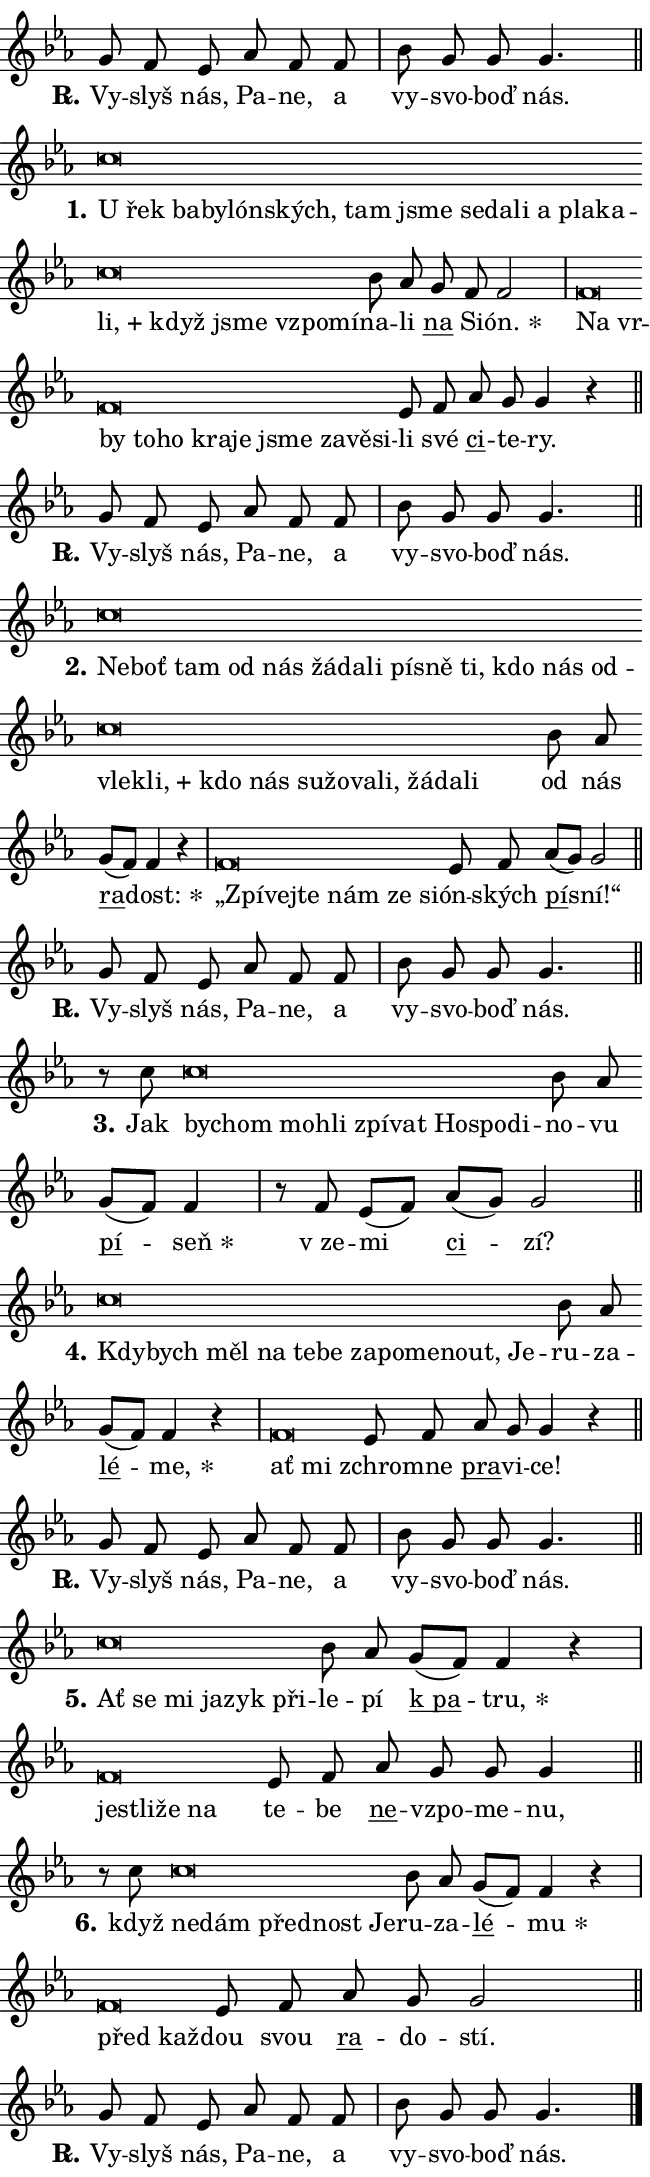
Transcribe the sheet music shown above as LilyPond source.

\version "2.24.0"
\header { tagline = "" }
\paper {
  indent = 0\cm
  top-margin = 0\cm
  right-margin = 0.13\cm % to fit lyric hyphens
  bottom-margin = 0\cm
  left-margin = 0\cm
  paper-width = 11\cm
  page-breaking = #ly:one-page-breaking
  system-system-spacing.basic-distance = #11
  score-system-spacing.basic-distance = #11
  ragged-last = ##f
}


%% Author: Thomas Morley
%% https://lists.gnu.org/archive/html/lilypond-user/2020-05/msg00002.html
#(define (line-position grob)
"Returns position of @var[grob} in current system:
   @code{'start}, if at first time-step
   @code{'end}, if at last time-step
   @code{'middle} otherwise
"
  (let* ((col (ly:item-get-column grob))
         (ln (ly:grob-object col 'left-neighbor))
         (rn (ly:grob-object col 'right-neighbor))
         (col-to-check-left (if (ly:grob? ln) ln col))
         (col-to-check-right (if (ly:grob? rn) rn col))
         (break-dir-left
           (and
             (ly:grob-property col-to-check-left 'non-musical #f)
             (ly:item-break-dir col-to-check-left)))
         (break-dir-right
           (and
             (ly:grob-property col-to-check-right 'non-musical #f)
             (ly:item-break-dir col-to-check-right))))
        (cond ((eqv? 1 break-dir-left) 'start)
              ((eqv? -1 break-dir-right) 'end)
              (else 'middle))))

#(define (tranparent-at-line-position vctor)
  (lambda (grob)
  "Relying on @code{line-position} select the relevant enry from @var{vctor}.
Used to determine transparency,"
    (case (line-position grob)
      ((end) (not (vector-ref vctor 0)))
      ((middle) (not (vector-ref vctor 1)))
      ((start) (not (vector-ref vctor 2))))))

noteHeadBreakVisibility =
#(define-music-function (break-visibility)(vector?)
"Makes @code{NoteHead}s transparent relying on @var{break-visibility}"
#{
  \override NoteHead.transparent =
    #(tranparent-at-line-position break-visibility)
#})

#(define delete-ledgers-for-transparent-note-heads
  (lambda (grob)
    "Reads whether a @code{NoteHead} is transparent.
If so this @code{NoteHead} is removed from @code{'note-heads} from
@var{grob}, which is supposed to be @code{LedgerLineSpanner}.
As a result ledgers are not printed for this @code{NoteHead}"
    (let* ((nhds-array (ly:grob-object grob 'note-heads))
           (nhds-list
             (if (ly:grob-array? nhds-array)
                 (ly:grob-array->list nhds-array)
                 '()))
           ;; Relies on the transparent-property being done before
           ;; Staff.LedgerLineSpanner.after-line-breaking is executed.
           ;; This is fragile ...
           (to-keep
             (remove
               (lambda (nhd)
                 (ly:grob-property nhd 'transparent #f))
               nhds-list)))
      ;; TODO find a better method to iterate over grob-arrays, similiar
      ;; to filter/remove etc for lists
      ;; For now rebuilt from scratch
      (set! (ly:grob-object grob 'note-heads)  '())
      (for-each
        (lambda (nhd)
          (ly:pointer-group-interface::add-grob grob 'note-heads nhd))
        to-keep))))

squashNotes = {
  \override NoteHead.X-extent = #'(-0.2 . 0.2)
  \override NoteHead.Y-extent = #'(-0.75 . 0)
  \override NoteHead.stencil =
    #(lambda (grob)
       (let ((pos (ly:grob-property grob 'staff-position)))
         (begin
           (if (< pos -7) (display "ERROR: Lower brevis then expected\n") (display ""))
           (if (<= pos -6) ly:text-interface::print ly:note-head::print))))
}
unSquashNotes = {
  \revert NoteHead.X-extent
  \revert NoteHead.Y-extent
  \revert NoteHead.stencil
}

hideNotes = \noteHeadBreakVisibility #begin-of-line-visible
unHideNotes = \noteHeadBreakVisibility #all-visible

% work-around for resetting accidentals
% https://lilypond.org/doc/v2.23/Documentation/notation/displaying-rhythms#unmetered-music
cadenzaMeasure = {
  \cadenzaOff
  \partial 1024 s1024
  \cadenzaOn
}

#(define-markup-command (accent layout props text) (markup?)
  "Underline accented syllable"
  (interpret-markup layout props
    #{\markup \override #'(offset . 4.3) \underline { #text }#}))

responsum = \markup \concat {
  "R" \hspace #-1.05 \path #0.1 #'((moveto 0 0.07) (lineto 0.9 0.8)) \hspace #0.05 "."
}

spaceSize = #0.6828661417322834 % exact space size for TeX Gyre Schola

\layout {
  \context {
    \Staff
    \remove "Time_signature_engraver"
    \override LedgerLineSpanner.after-line-breaking = #delete-ledgers-for-transparent-note-heads
  }
  \context {
    \Lyrics {
      \override LyricSpace.minimum-distance = \spaceSize
      \override LyricText.font-name = #"TeX Gyre Schola"
      \override LyricText.font-size = 1
      \override StanzaNumber.font-name = #"TeX Gyre Schola Bold"
      \override StanzaNumber.font-size = 1
    }
  }
  \context {
    \Score 
    \override NoteHead.text =
      #(lambda (grob) 
        (let ((pos (ly:grob-property grob 'staff-position)))
          #{\markup {
            \combine
              \halign #-0.55 \raise #(if (= pos -6) 0 0.5) \override #'(thickness . 2) \draw-line #'(3.2 . 0)
              \musicglyph "noteheads.sM1"
          }#}))
  }
}

% magnetic-lyrics.ily
%
%   written by
%     Jean Abou Samra <jean@abou-samra.fr>
%     Werner Lemberg <wl@gnu.org>
%
%   adapted by
%     Jiri Hon <jiri.hon@gmail.com>
%
% Version 2022-Apr-15

% https://www.mail-archive.com/lilypond-user@gnu.org/msg149350.html

#(define (Left_hyphen_pointer_engraver context)
   "Collect syllable-hyphen-syllable occurrences in lyrics and store
them in properties.  This engraver only looks to the left.  For
example, if the lyrics input is @code{foo -- bar}, it does the
following.

@itemize @bullet
@item
Set the @code{text} property of the @code{LyricHyphen} grob between
@q{foo} and @q{bar} to @code{foo}.

@item
Set the @code{left-hyphen} property of the @code{LyricText} grob with
text @q{foo} to the @code{LyricHyphen} grob between @q{foo} and
@q{bar}.
@end itemize

Use this auxiliary engraver in combination with the
@code{lyric-@/text::@/apply-@/magnetic-@/offset!} hook."
   (let ((hyphen #f)
         (text #f))
     (make-engraver
      (acknowledgers
       ((lyric-syllable-interface engraver grob source-engraver)
        (set! text grob)))
      (end-acknowledgers
       ((lyric-hyphen-interface engraver grob source-engraver)
        ;(when (not (grob::has-interface grob 'lyric-space-interface))
          (set! hyphen grob)));)
      ((stop-translation-timestep engraver)
       (when (and text hyphen)
         (ly:grob-set-object! text 'left-hyphen hyphen))
       (set! text #f)
       (set! hyphen #f)))))

#(define (lyric-text::apply-magnetic-offset! grob)
   "If the space between two syllables is less than the value in
property @code{LyricText@/.details@/.squash-threshold}, move the right
syllable to the left so that it gets concatenated with the left
syllable.

Use this function as a hook for
@code{LyricText@/.after-@/line-@/breaking} if the
@code{Left_@/hyphen_@/pointer_@/engraver} is active."
   (let ((hyphen (ly:grob-object grob 'left-hyphen #f)))
     (when hyphen
       (let ((left-text (ly:spanner-bound hyphen LEFT)))
         (when (grob::has-interface left-text 'lyric-syllable-interface)
           (let* ((common (ly:grob-common-refpoint grob left-text X))
                  (this-x-ext (ly:grob-extent grob common X))
                  (left-x-ext
                   (begin
                     ;; Trigger magnetism for left-text.
                     (ly:grob-property left-text 'after-line-breaking)
                     (ly:grob-extent left-text common X)))
                  ;; `delta` is the gap width between two syllables.
                  (delta (- (interval-start this-x-ext)
                            (interval-end left-x-ext)))
                  (details (ly:grob-property grob 'details))
                  (threshold (assoc-get 'squash-threshold details 0.2)))
             (when (< delta threshold)
               (let* (;; We have to manipulate the input text so that
                      ;; ligatures crossing syllable boundaries are not
                      ;; disabled.  For languages based on the Latin
                      ;; script this is essentially a beautification.
                      ;; However, for non-Western scripts it can be a
                      ;; necessity.
                      (lt (ly:grob-property left-text 'text))
                      (rt (ly:grob-property grob 'text))
                      (is-space (grob::has-interface hyphen 'lyric-space-interface))
                      (space (if is-space " " ""))
                      (extra-delta (if is-space spaceSize 0))
                      ;; Append new syllable.
                      (ltrt-space (if (and (string? lt) (string? rt))
                                (string-append lt space rt)
                                (make-concat-markup (list lt space rt))))
                      ;; Right-align `ltrt` to the right side.
                      (ltrt-space-markup (grob-interpret-markup
                               grob
                               (make-translate-markup
                                (cons (interval-length this-x-ext) 0)
                                (make-right-align-markup ltrt-space)))))
                 (begin
                   ;; Don't print `left-text`.
                   (ly:grob-set-property! left-text 'stencil #f)
                   ;; Set text and stencil (which holds all collected
                   ;; syllables so far) and shift it to the left.
                   (ly:grob-set-property! grob 'text ltrt-space)
                   (ly:grob-set-property! grob 'stencil ltrt-space-markup)
                   (ly:grob-translate-axis! grob (- (- delta extra-delta)) X))))))))))


#(define (lyric-hyphen::displace-bounds-first grob)
   ;; Make very sure this callback isn't triggered too early.
   (let ((left (ly:spanner-bound grob LEFT))
         (right (ly:spanner-bound grob RIGHT)))
     (ly:grob-property left 'after-line-breaking)
     (ly:grob-property right 'after-line-breaking)
     (ly:lyric-hyphen::print grob)))

squashThreshold = #0.4

\layout {
  \context {
    \Lyrics
    \consists #Left_hyphen_pointer_engraver
    \override LyricText.after-line-breaking =
      #lyric-text::apply-magnetic-offset!
    \override LyricHyphen.stencil = #lyric-hyphen::displace-bounds-first
    \override LyricText.details.squash-threshold = \squashThreshold
    \override LyricHyphen.minimum-distance = 0
    \override LyricHyphen.minimum-length = \squashThreshold
  }
}

squashText = \override LyricText.details.squash-threshold = 9999
unSquashText = \override LyricText.details.squash-threshold = \squashThreshold

leftText = \override LyricText.self-alignment-X = #LEFT
unLeftText = \revert LyricText.self-alignment-X

starOffset = #(lambda (grob) 
                (let ((x_offset (ly:self-alignment-interface::aligned-on-x-parent grob)))
                  (if (= x_offset 0) 0 (+ x_offset 1.2))))

star = #(define-music-function (syllable)(string?)
"Append star separator at the end of a syllable"
#{
  \once \override LyricText.X-offset = #starOffset
  \lyricmode { \markup {
    #syllable
    \override #'((font-name . "TeX Gyre Schola Bold")) \hspace #0.2 \lower #0.65 \larger "*"
  } }
#})

starAccent = #(define-music-function (syllable)(string?)
"Append star separator at the end of a syllable and make accent"
#{
  \once \override LyricText.X-offset = #starOffset
  \lyricmode { \markup {
    \accent #syllable
    \override #'((font-name . "TeX Gyre Schola Bold")) \hspace #0.2 \lower #0.65 \larger "*"
  } }
#})

breath = #(define-music-function (syllable)(string?)
"Append breathing indicator at the end of a syllable"
#{
  \lyricmode { \markup { #syllable "+" } }
#})

optionalBreath = #(define-music-function (syllable)(string?)
"Append optional breathing indicator at the end of a syllable"
#{
  \lyricmode { \markup { #syllable "(+)" } }
#})


\score {
    <<
        \new Voice = "melody" { \cadenzaOn \key es \major \relative { g'8 f es as f f \cadenzaMeasure \bar "|" bes g g g4. \cadenzaMeasure \bar "||" \break } }
        \new Lyrics \lyricsto "melody" { \lyricmode { \set stanza = \responsum
Vy -- slyš nás, Pa -- ne, a vy -- svo -- boď nás. } }
    >>
    \layout {}
}

\score {
    <<
        \new Voice = "melody" { \cadenzaOn \key es \major \relative { \squashNotes c''\breve*1/16 \hideNotes \breve*1/16 \bar "" \breve*1/16 \bar "" \breve*1/16 \bar "" \breve*1/16 \bar "" \breve*1/16 \bar "" \breve*1/16 \bar "" \breve*1/16 \bar "" \breve*1/16 \bar "" \breve*1/16 \bar "" \breve*1/16 \bar "" \breve*1/16 \bar "" \breve*1/16 \bar "" \breve*1/16 \bar "" \breve*1/16 \bar "" \breve*1/16 \bar "" \breve*1/16 \bar "" \breve*1/16 \breve*1/16 \bar "" \unHideNotes \unSquashNotes bes8 as \bar "" g f f2 \cadenzaMeasure \bar "|" \squashNotes f\breve*1/16 \hideNotes \breve*1/16 \bar "" \breve*1/16 \bar "" \breve*1/16 \bar "" \breve*1/16 \bar "" \breve*1/16 \bar "" \breve*1/16 \bar "" \breve*1/16 \bar "" \breve*1/16 \bar "" \breve*1/16 \breve*1/16 \bar "" \unHideNotes \unSquashNotes es8 f \bar "" as g g4 r \cadenzaMeasure \bar "||" \break } }
        \new Lyrics \lyricsto "melody" { \lyricmode { \set stanza = "1."
\leftText U \squashText řek ba -- by -- lón -- ských, tam jsme se -- da -- li a pla -- ka -- \breath "li," když jsme vzpo -- mí -- \unLeftText \unSquashText na -- li \markup \accent na Si -- \star ón. \leftText Na \squashText vr -- by to -- ho kra -- je jsme za -- vě -- si -- \unLeftText \unSquashText li své \markup \accent ci -- te -- ry. } }
    >>
    \layout {}
}

\score {
    <<
        \new Voice = "melody" { \cadenzaOn \key es \major \relative { g'8 f es as f f \cadenzaMeasure \bar "|" bes g g g4. \cadenzaMeasure \bar "||" \break } }
        \new Lyrics \lyricsto "melody" { \lyricmode { \set stanza = \responsum
Vy -- slyš nás, Pa -- ne, a vy -- svo -- boď nás. } }
    >>
    \layout {}
}

\score {
    <<
        \new Voice = "melody" { \cadenzaOn \key es \major \relative { \squashNotes c''\breve*1/16 \hideNotes \breve*1/16 \bar "" \breve*1/16 \bar "" \breve*1/16 \bar "" \breve*1/16 \bar "" \breve*1/16 \bar "" \breve*1/16 \bar "" \breve*1/16 \bar "" \breve*1/16 \bar "" \breve*1/16 \bar "" \breve*1/16 \bar "" \breve*1/16 \bar "" \breve*1/16 \bar "" \breve*1/16 \bar "" \breve*1/16 \bar "" \breve*1/16 \bar "" \breve*1/16 \bar "" \breve*1/16 \bar "" \breve*1/16 \bar "" \breve*1/16 \bar "" \breve*1/16 \bar "" \breve*1/16 \bar "" \breve*1/16 \bar "" \breve*1/16 \breve*1/16 \bar "" \unHideNotes \unSquashNotes bes8 as \bar "" g[( f)] f4 r \cadenzaMeasure \bar "|" \squashNotes f\breve*1/16 \hideNotes \breve*1/16 \bar "" \breve*1/16 \bar "" \breve*1/16 \bar "" \breve*1/16 \breve*1/16 \bar "" \unHideNotes \unSquashNotes es8 f \bar "" as[( g)] g2 \cadenzaMeasure \bar "||" \break } }
        \new Lyrics \lyricsto "melody" { \lyricmode { \set stanza = "2."
\leftText Ne -- \squashText boť tam od nás žá -- da -- li pí -- sně ti, kdo nás od -- vle -- \breath "kli," kdo nás su -- žo -- va -- li, žá -- da -- li \unLeftText \unSquashText od nás \markup \accent ra -- \star dost: \leftText „Zpí -- \squashText vej -- te nám ze si -- \unLeftText \unSquashText ón -- ských \markup \accent pí -- sní!“ } }
    >>
    \layout {}
}

\score {
    <<
        \new Voice = "melody" { \cadenzaOn \key es \major \relative { g'8 f es as f f \cadenzaMeasure \bar "|" bes g g g4. \cadenzaMeasure \bar "||" \break } }
        \new Lyrics \lyricsto "melody" { \lyricmode { \set stanza = \responsum
Vy -- slyš nás, Pa -- ne, a vy -- svo -- boď nás. } }
    >>
    \layout {}
}

\score {
    <<
        \new Voice = "melody" { \cadenzaOn \key es \major \relative { r8 c''8 \squashNotes c\breve*1/16 \hideNotes \breve*1/16 \bar "" \breve*1/16 \bar "" \breve*1/16 \bar "" \breve*1/16 \bar "" \breve*1/16 \bar "" \breve*1/16 \bar "" \breve*1/16 \breve*1/16 \bar "" \unHideNotes \unSquashNotes bes8 as \bar "" g[( f)] f4 \cadenzaMeasure \bar "|" r8 f8 es8[( f)] \bar "" as[( g)] g2 \cadenzaMeasure \bar "||" \break } }
        \new Lyrics \lyricsto "melody" { \lyricmode { \set stanza = "3."
Jak \leftText by -- \squashText chom mo -- hli zpí -- vat Ho -- spo -- di -- \unLeftText \unSquashText no -- vu \markup \accent pí -- \star seň "v ze" -- mi \markup \accent ci -- zí? } }
    >>
    \layout {}
}

\score {
    <<
        \new Voice = "melody" { \cadenzaOn \key es \major \relative { \squashNotes c''\breve*1/16 \hideNotes \breve*1/16 \bar "" \breve*1/16 \bar "" \breve*1/16 \bar "" \breve*1/16 \bar "" \breve*1/16 \bar "" \breve*1/16 \bar "" \breve*1/16 \bar "" \breve*1/16 \bar "" \breve*1/16 \breve*1/16 \bar "" \unHideNotes \unSquashNotes bes8 as \bar "" g[( f)] f4 r \cadenzaMeasure \bar "|" \squashNotes f\breve*1/16 \hideNotes \breve*1/16 \bar "" \unHideNotes \unSquashNotes es8 f \bar "" as g g4 r \cadenzaMeasure \bar "||" \break } }
        \new Lyrics \lyricsto "melody" { \lyricmode { \set stanza = "4."
\leftText Kdy -- \squashText bych měl na te -- be za -- po -- me -- nout, Je -- \unLeftText \unSquashText ru -- za -- \markup \accent lé -- \star me, \leftText ať \squashText mi \unLeftText \unSquashText zchro -- mne \markup \accent pra -- vi -- ce! } }
    >>
    \layout {}
}

\score {
    <<
        \new Voice = "melody" { \cadenzaOn \key es \major \relative { g'8 f es as f f \cadenzaMeasure \bar "|" bes g g g4. \cadenzaMeasure \bar "||" \break } }
        \new Lyrics \lyricsto "melody" { \lyricmode { \set stanza = \responsum
Vy -- slyš nás, Pa -- ne, a vy -- svo -- boď nás. } }
    >>
    \layout {}
}

\score {
    <<
        \new Voice = "melody" { \cadenzaOn \key es \major \relative { \squashNotes c''\breve*1/16 \hideNotes \breve*1/16 \bar "" \breve*1/16 \bar "" \breve*1/16 \bar "" \breve*1/16 \breve*1/16 \bar "" \unHideNotes \unSquashNotes bes8 as \bar "" g[( f)] f4 r \cadenzaMeasure \bar "|" \squashNotes f\breve*1/16 \hideNotes \breve*1/16 \bar "" \breve*1/16 \breve*1/16 \bar "" \unHideNotes \unSquashNotes es8 f \bar "" as g g g4 \cadenzaMeasure \bar "||" \break } }
        \new Lyrics \lyricsto "melody" { \lyricmode { \set stanza = "5."
\leftText Ať \squashText se mi ja -- zyk při -- \unLeftText \unSquashText le -- pí \markup \accent "k pa" -- \star tru, \leftText je -- \squashText stli -- že na \unLeftText \unSquashText te -- be \markup \accent ne -- vzpo -- me -- nu, } }
    >>
    \layout {}
}

\score {
    <<
        \new Voice = "melody" { \cadenzaOn \key es \major \relative { r8 c''8 \squashNotes c\breve*1/16 \hideNotes \breve*1/16 \bar "" \breve*1/16 \bar "" \breve*1/16 \breve*1/16 \bar "" \unHideNotes \unSquashNotes bes8 as \bar "" g[( f)] f4 r \cadenzaMeasure \bar "|" \squashNotes f\breve*1/16 \hideNotes \breve*1/16 \bar "" \unHideNotes \unSquashNotes es8 f \bar "" as g g2 \cadenzaMeasure \bar "||" \break } }
        \new Lyrics \lyricsto "melody" { \lyricmode { \set stanza = "6."
když \leftText ne -- \squashText dám před -- nost Je -- \unLeftText \unSquashText ru -- za -- \markup \accent lé -- \star mu \leftText před \squashText kaž -- \unLeftText \unSquashText dou svou \markup \accent ra -- do -- stí. } }
    >>
    \layout {}
}

\score {
    <<
        \new Voice = "melody" { \cadenzaOn \key es \major \relative { g'8 f es as f f \cadenzaMeasure \bar "|" bes g g g4. \cadenzaMeasure \bar "||" \break } \bar "|." }
        \new Lyrics \lyricsto "melody" { \lyricmode { \set stanza = \responsum
Vy -- slyš nás, Pa -- ne, a vy -- svo -- boď nás. } }
    >>
    \layout {}
}
